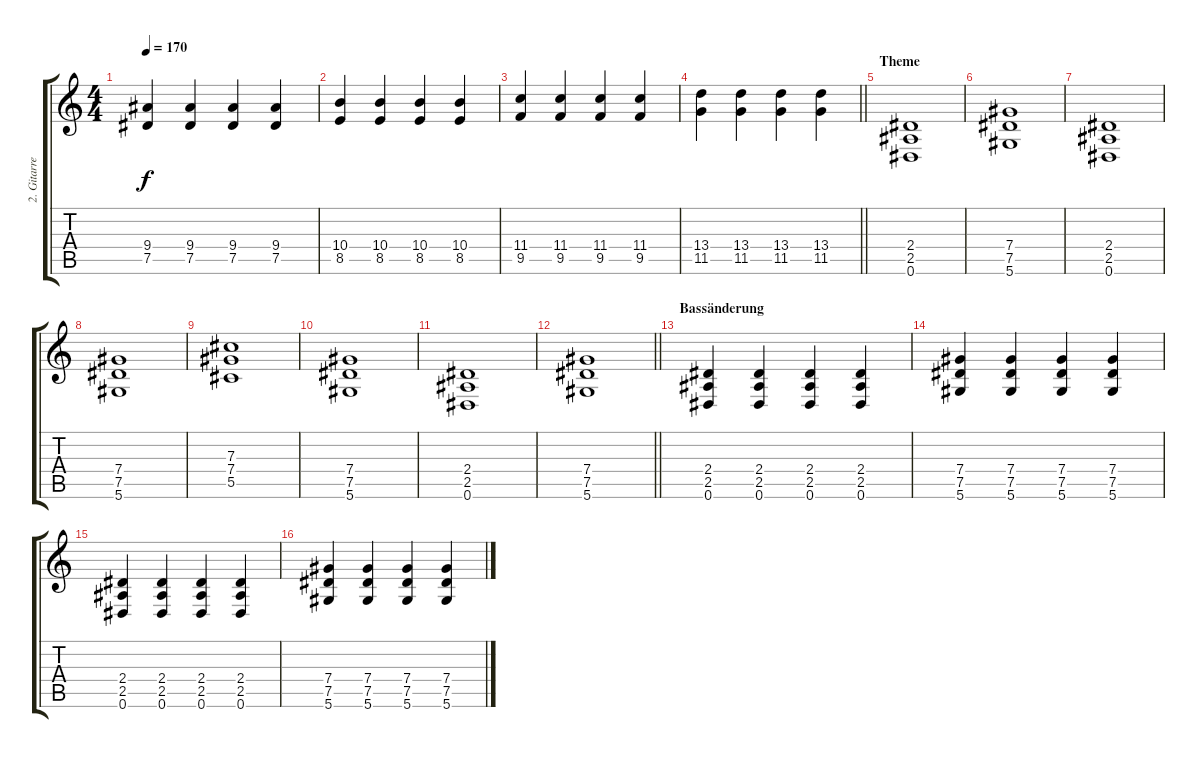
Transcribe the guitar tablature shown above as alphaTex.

\track ("2. Gitarre" "2. Gitarre") {instrument electricguitarmuted}
\staff {score tabs}
\tuning (Eb4 Bb3 Gb3 Db3 Ab2 Eb2) {hide}
\ts (4 4)
\tempo 170
\clef g2
\ks c
(9.4 7.5).4{dy f} (9.4 7.5).4 (9.4 7.5).4 (9.4 7.5).4 |
(10.4 8.5).4 (10.4 8.5).4 (10.4 8.5).4 (10.4 8.5).4 |
(11.4 9.5).4 (11.4 9.5).4 (11.4 9.5).4 (11.4 9.5).4 |
\barLineRight lightlight
(13.4 11.5).4 (13.4 11.5).4 (13.4 11.5).4 (13.4 11.5).4 |
\section ("" "Theme")
(2.4 2.5 0.6).1 |
(7.4 7.5 5.6).1 |
(2.4 2.5 0.6).1 |
(7.4 7.5 5.6).1 |
(7.3 7.4 5.5).1 |
(7.4 7.5 5.6).1 |
(2.4 2.5 0.6).1 |
\barLineRight lightlight
(7.4 7.5 5.6).1 |
\section ("" "Bassänderung")
(2.4 2.5 0.6).4 (2.4 2.5 0.6).4 (2.4 2.5 0.6).4 (2.4 2.5 0.6).4 |
(7.4 7.5 5.6).4 (7.4 7.5 5.6).4 (7.4 7.5 5.6).4 (7.4 7.5 5.6).4 |
(2.4 2.5 0.6).4 (2.4 2.5 0.6).4 (2.4 2.5 0.6).4 (2.4 2.5 0.6).4 |
(7.4 7.5 5.6).4 (7.4 7.5 5.6).4 (7.4 7.5 5.6).4 (7.4 7.5 5.6).4
